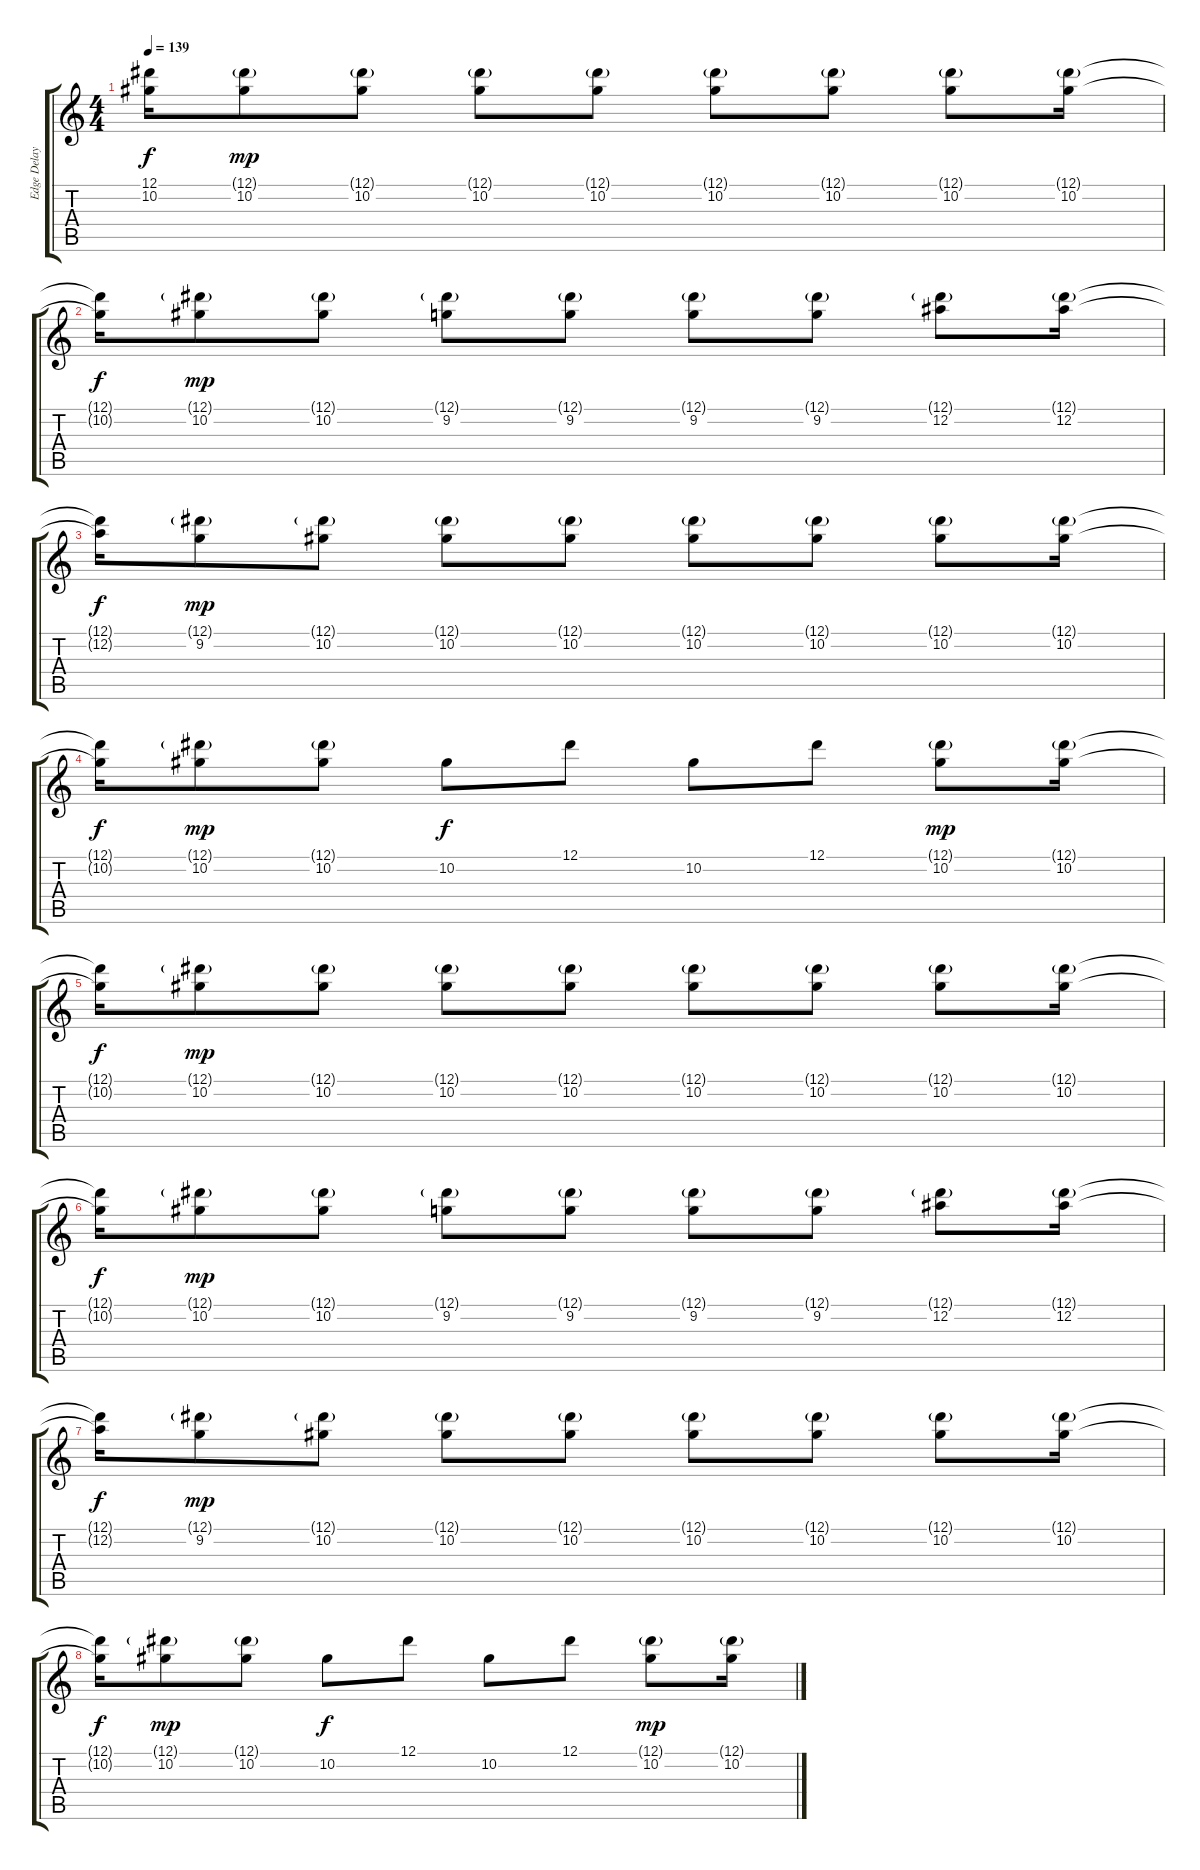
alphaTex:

\track ("Edge Delay 1" "Edge Delay") {instrument overdrivenguitar}
\staff {score tabs}
\tuning (Eb4 Bb3 Gb3 Db3 Ab2 Eb2) {hide}
\ts (4 4)
\tempo 139
\clef g2
\ks c
(12.1{t} 10.2{t}).16{dy f} (12.1{g} 10.2).8{dy mp} (12.1{g} 10.2).8 (12.1{g} 10.2).8 (12.1{g} 10.2).8 (12.1{g} 10.2).8 (12.1{g} 10.2).8 (12.1{g} 10.2).8 (12.1{g} 10.2).16 |
(12.1{t} 10.2{t}).16{dy f} (12.1{g} 10.2).8{dy mp} (12.1{g} 10.2).8 (12.1{g} 9.2).8 (12.1{g} 9.2).8 (12.1{g} 9.2).8 (12.1{g} 9.2).8 (12.1{g} 12.2).8 (12.1{g} 12.2).16 |
(12.1{t} 12.2{t}).16{dy f} (12.1{g} 9.2).8{dy mp} (12.1{g} 10.2).8 (12.1{g} 10.2).8 (12.1{g} 10.2).8 (12.1{g} 10.2).8 (12.1{g} 10.2).8 (12.1{g} 10.2).8 (12.1{g} 10.2).16 |
(12.1{t} 10.2{t}).16{dy f} (12.1{g} 10.2).8{dy mp} (12.1{g} 10.2).8 10.2.8{dy f} 12.1.8 10.2.8 12.1.8 (12.1{g} 10.2).8{dy mp} (12.1{g} 10.2).16 |
(12.1{t} 10.2{t}).16{dy f} (12.1{g} 10.2).8{dy mp} (12.1{g} 10.2).8 (12.1{g} 10.2).8 (12.1{g} 10.2).8 (12.1{g} 10.2).8 (12.1{g} 10.2).8 (12.1{g} 10.2).8 (12.1{g} 10.2).16 |
(12.1{t} 10.2{t}).16{dy f} (12.1{g} 10.2).8{dy mp} (12.1{g} 10.2).8 (12.1{g} 9.2).8 (12.1{g} 9.2).8 (12.1{g} 9.2).8 (12.1{g} 9.2).8 (12.1{g} 12.2).8 (12.1{g} 12.2).16 |
(12.1{t} 12.2{t}).16{dy f} (12.1{g} 9.2).8{dy mp} (12.1{g} 10.2).8 (12.1{g} 10.2).8 (12.1{g} 10.2).8 (12.1{g} 10.2).8 (12.1{g} 10.2).8 (12.1{g} 10.2).8 (12.1{g} 10.2).16 |
(12.1{t} 10.2{t}).16{dy f} (12.1{g} 10.2).8{dy mp} (12.1{g} 10.2).8 10.2.8{dy f} 12.1.8 10.2.8 12.1.8 (12.1{g} 10.2).8{dy mp} (12.1{g} 10.2).16
